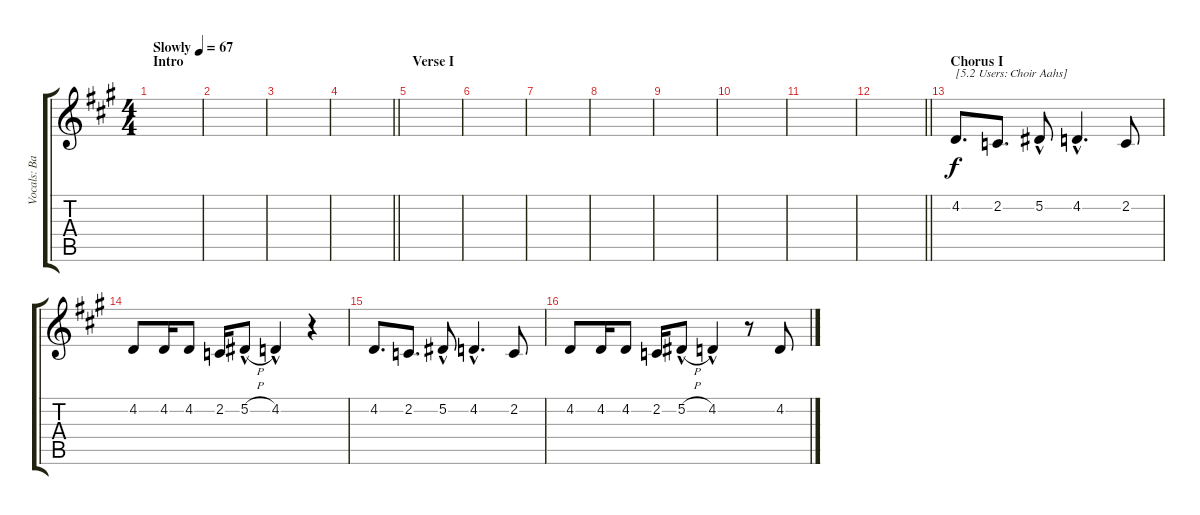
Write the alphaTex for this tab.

\track ("Vocals: Back" "Vocals: Ba") {instrument choiraahs}
\staff {score tabs}
\tuning (Eb4 Bb3 Gb3 Db3 Ab2 Eb2) {hide}
\ts (4 4)
\section ("" "Intro")
\tempo (67 "Slowly")
\clef g2
\ks a
|
|
|
\barLineRight lightlight
|
\section ("" "Verse I")
|
|
|
|
|
|
|
\barLineRight lightlight
|
\section ("" "Chorus I")
4.2.8{d txt "[5.2 Users: Choir Aahs]"} 2.2.8{d} 5.2{hac}.8 4.2{hac}.4{d} 2.2.8 |
4.2.8 4.2.16 4.2.8 2.2.16 5.2{h hac}.8 4.2{hac}.4 r.4 |
4.2.8{d} 2.2.8{d} 5.2{hac}.8 4.2{hac}.4{d} 2.2.8 |
4.2.8 4.2.16 4.2.8 2.2.16 5.2{h hac}.8 4.2{hac}.4 r.8 4.2.8
